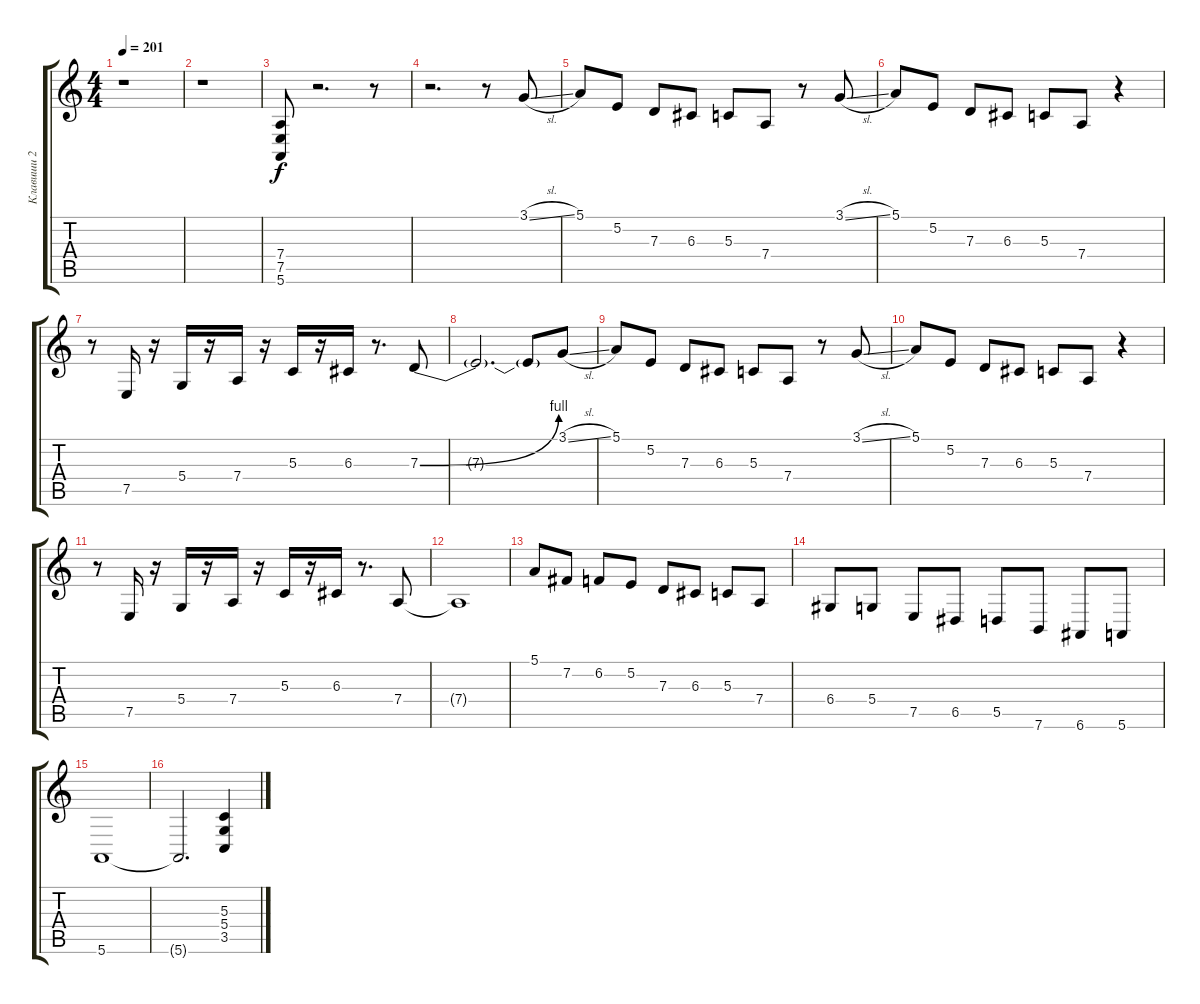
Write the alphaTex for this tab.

\track ("Клавиши 2" "Клавиши 2") {instrument lead2sawtooth}
\staff {score tabs}
\tuning (E4 B3 G3 D3 A2 E2) {hide}
\ts (4 4)
\tempo 201
\clef g2
\ks c
r.1{dy f} |
r.1 |
(7.4 7.5 5.6).8 r.2{d} r.8 |
r.2{d} r.8 3.1{sl}.8 |
5.1.8 5.2.8 7.3.8 6.3.8 5.3.8 7.4.8 r.8 3.1{sl}.8 |
5.1.8 5.2.8 7.3.8 6.3.8 5.3.8 7.4.8 r.4 |
r.8 7.5.16 r.16 5.4.16 r.16 7.4.16 r.16 5.3.16 r.16 6.3.16 r.8{d} 7.3{be (bend 0 0 60 4)}.8 |
7.3{t}.2{d} 7.3{t}.8 3.1{sl}.8 |
5.1.8 5.2.8 7.3.8 6.3.8 5.3.8 7.4.8 r.8 3.1{sl}.8 |
5.1.8 5.2.8 7.3.8 6.3.8 5.3.8 7.4.8 r.4 |
r.8 7.5.16 r.16 5.4.16 r.16 7.4.16 r.16 5.3.16 r.16 6.3.16 r.8{d} 7.4.8 |
7.4{t}.1 |
5.1.8 7.2.8 6.2.8 5.2.8 7.3.8 6.3.8 5.3.8 7.4.8 |
6.4.8 5.4.8 7.5.8 6.5.8 5.5.8 7.6.8 6.6.8 5.6.8 |
5.6.1 |
5.6{t}.2{d} (5.3 5.4 3.5).4
